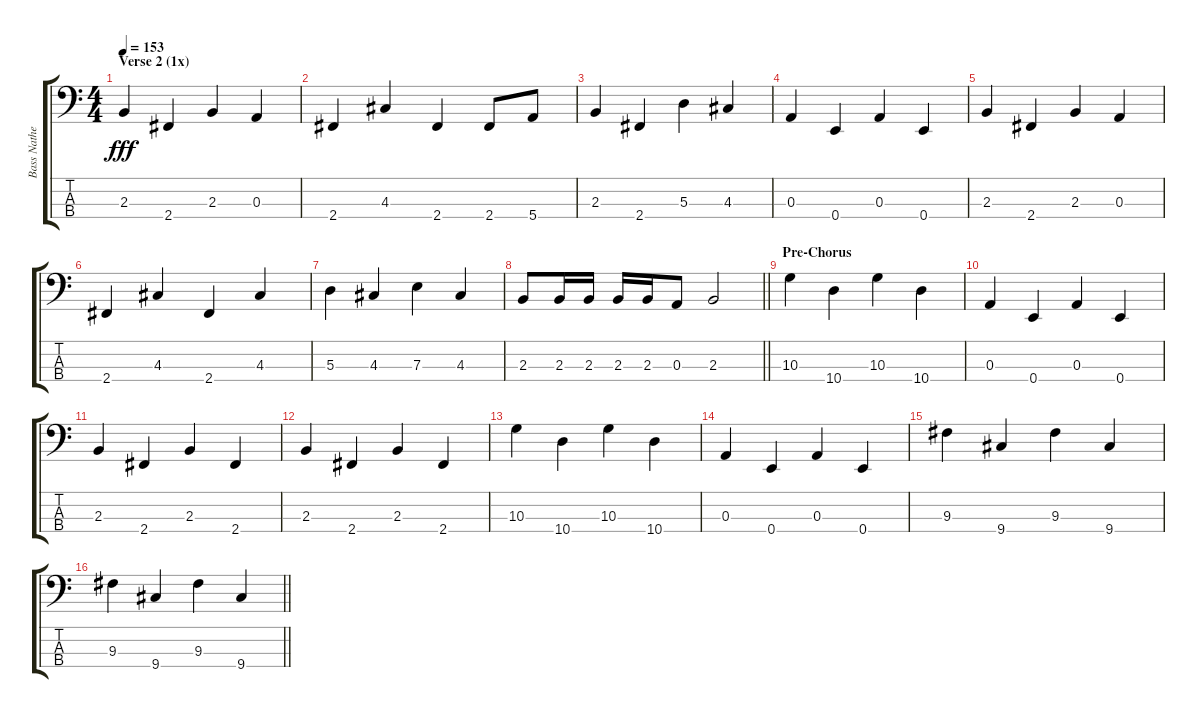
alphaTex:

\track ("Bass Nathen Maxwell" "Bass Nathe") {instrument electricbasspick}
\staff {score tabs}
\tuning (G2 D2 A1 E1) {hide}
\ts (4 4)
\section ("" "Verse 2 (1x)")
\tempo 153
\clef f4
\ks c
2.3.4{dy fff} 2.4.4 2.3.4 0.3.4 |
2.4.4 4.3.4 2.4.4 2.4.8 5.4.8 |
2.3.4 2.4.4 5.3.4 4.3.4 |
0.3.4 0.4.4 0.3.4 0.4.4 |
2.3.4 2.4.4 2.3.4 0.3.4 |
2.4.4 4.3.4 2.4.4 4.3.4 |
5.3.4 4.3.4 7.3.4 4.3.4 |
\barLineRight lightlight
2.3.8 2.3.16 2.3.16 2.3.16 2.3.16 0.3.8 2.3.2 |
\section ("" "Pre-Chorus")
10.3.4 10.4.4 10.3.4 10.4.4 |
0.3.4 0.4.4 0.3.4 0.4.4 |
2.3.4 2.4.4 2.3.4 2.4.4 |
2.3.4 2.4.4 2.3.4 2.4.4 |
10.3.4 10.4.4 10.3.4 10.4.4 |
0.3.4 0.4.4 0.3.4 0.4.4 |
9.3.4 9.4.4 9.3.4 9.4.4 |
\barLineRight lightlight
9.3.4 9.4.4 9.3.4 9.4.4
